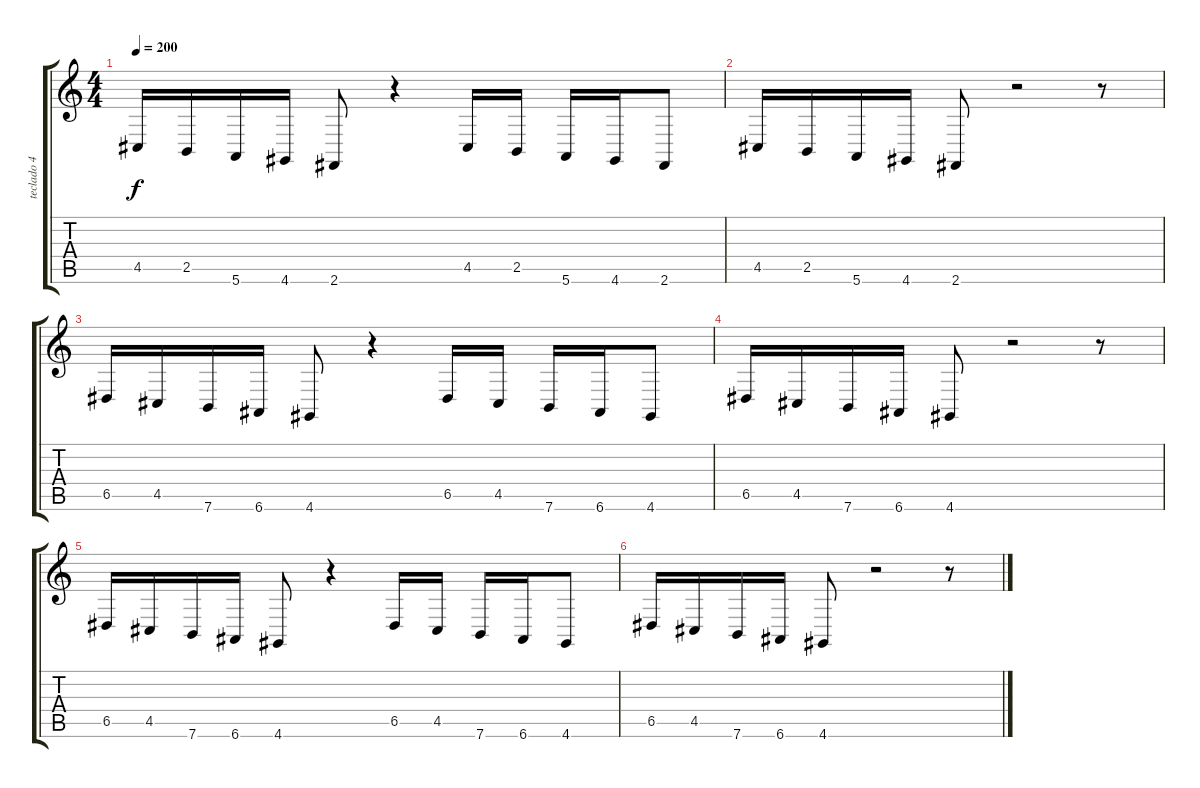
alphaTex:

\track ("teclado 4" "teclado 4") {instrument harpsichord}
\staff {score tabs}
\tuning (E4 B3 G3 D3 A2 E2) {hide}
\ts (4 4)
\tempo 200
\clef g2
\ks c
4.5.16{dy f} 2.5.16 5.6.16 4.6.16 2.6.8 r.4 4.5.16 2.5.16 5.6.16 4.6.16 2.6.8 |
4.5.16 2.5.16 5.6.16 4.6.16 2.6.8 r.2 r.8 |
6.5.16 4.5.16 7.6.16 6.6.16 4.6.8 r.4 6.5.16 4.5.16 7.6.16 6.6.16 4.6.8 |
6.5.16 4.5.16 7.6.16 6.6.16 4.6.8 r.2 r.8 |
6.5.16 4.5.16 7.6.16 6.6.16 4.6.8 r.4 6.5.16 4.5.16 7.6.16 6.6.16 4.6.8 |
6.5.16 4.5.16 7.6.16 6.6.16 4.6.8 r.2 r.8
